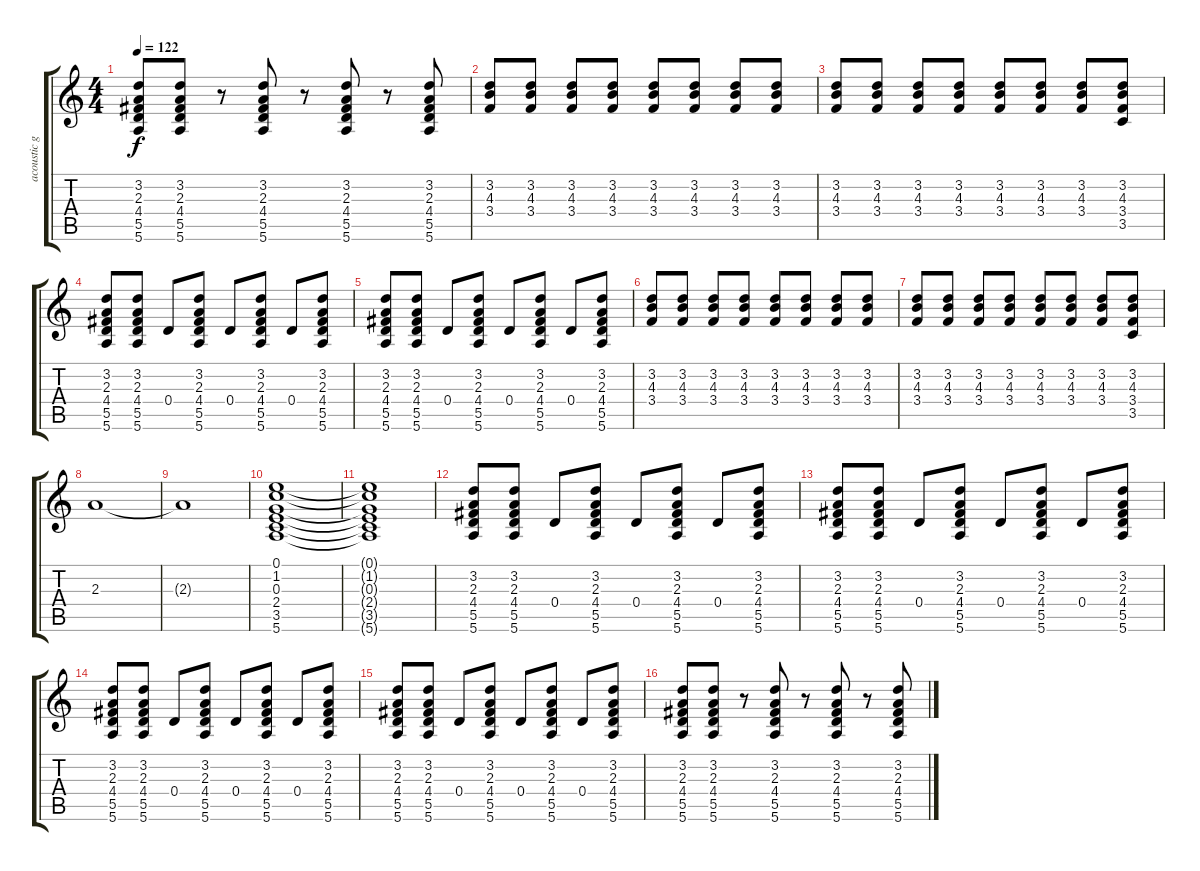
\track ("acoustic guitar" "acoustic g") {instrument acousticguitarsteel}
\staff {score tabs}
\tuning (E4 B3 G3 D3 A2 E2) {hide}
\ts (4 4)
\tempo 122
\clef g2
\ks c
(3.2 2.3 4.4 5.5 5.6).8{dy f} (3.2 2.3 4.4 5.5 5.6).8 r.8 (3.2 2.3 4.4 5.5 5.6).8 r.8 (3.2 2.3 4.4 5.5 5.6).8 r.8 (3.2 2.3 4.4 5.5 5.6).8 |
(3.2 4.3 3.4).8 (3.2 4.3 3.4).8 (3.2 4.3 3.4).8 (3.2 4.3 3.4).8 (3.2 4.3 3.4).8 (3.2 4.3 3.4).8 (3.2 4.3 3.4).8 (3.2 4.3 3.4).8 |
(3.2 4.3 3.4).8 (3.2 4.3 3.4).8 (3.2 4.3 3.4).8 (3.2 4.3 3.4).8 (3.2 4.3 3.4).8 (3.2 4.3 3.4).8 (3.2 4.3 3.4).8 (3.2 4.3 3.4 3.5).8 |
(3.2 2.3 4.4 5.5 5.6).8 (3.2 2.3 4.4 5.5 5.6).8 0.4.8 (3.2 2.3 4.4 5.5 5.6).8 0.4.8 (3.2 2.3 4.4 5.5 5.6).8 0.4.8 (3.2 2.3 4.4 5.5 5.6).8 |
(3.2 2.3 4.4 5.5 5.6).8 (3.2 2.3 4.4 5.5 5.6).8 0.4.8 (3.2 2.3 4.4 5.5 5.6).8 0.4.8 (3.2 2.3 4.4 5.5 5.6).8 0.4.8 (3.2 2.3 4.4 5.5 5.6).8 |
(3.2 4.3 3.4).8 (3.2 4.3 3.4).8 (3.2 4.3 3.4).8 (3.2 4.3 3.4).8 (3.2 4.3 3.4).8 (3.2 4.3 3.4).8 (3.2 4.3 3.4).8 (3.2 4.3 3.4).8 |
(3.2 4.3 3.4).8 (3.2 4.3 3.4).8 (3.2 4.3 3.4).8 (3.2 4.3 3.4).8 (3.2 4.3 3.4).8 (3.2 4.3 3.4).8 (3.2 4.3 3.4).8 (3.2 4.3 3.4 3.5).8 |
2.3.1 |
2.3{t}.1 |
(0.1 1.2 0.3 2.4 3.5 5.6).1 |
(0.1{t} 1.2{t} 0.3{t} 2.4{t} 3.5{t} 5.6{t}).1 |
(3.2 2.3 4.4 5.5 5.6).8 (3.2 2.3 4.4 5.5 5.6).8 0.4.8 (3.2 2.3 4.4 5.5 5.6).8 0.4.8 (3.2 2.3 4.4 5.5 5.6).8 0.4.8 (3.2 2.3 4.4 5.5 5.6).8 |
(3.2 2.3 4.4 5.5 5.6).8 (3.2 2.3 4.4 5.5 5.6).8 0.4.8 (3.2 2.3 4.4 5.5 5.6).8 0.4.8 (3.2 2.3 4.4 5.5 5.6).8 0.4.8 (3.2 2.3 4.4 5.5 5.6).8 |
(3.2 2.3 4.4 5.5 5.6).8 (3.2 2.3 4.4 5.5 5.6).8 0.4.8 (3.2 2.3 4.4 5.5 5.6).8 0.4.8 (3.2 2.3 4.4 5.5 5.6).8 0.4.8 (3.2 2.3 4.4 5.5 5.6).8 |
(3.2 2.3 4.4 5.5 5.6).8 (3.2 2.3 4.4 5.5 5.6).8 0.4.8 (3.2 2.3 4.4 5.5 5.6).8 0.4.8 (3.2 2.3 4.4 5.5 5.6).8 0.4.8 (3.2 2.3 4.4 5.5 5.6).8 |
(3.2 2.3 4.4 5.5 5.6).8 (3.2 2.3 4.4 5.5 5.6).8 r.8 (3.2 2.3 4.4 5.5 5.6).8 r.8 (3.2 2.3 4.4 5.5 5.6).8 r.8 (3.2 2.3 4.4 5.5 5.6).8
